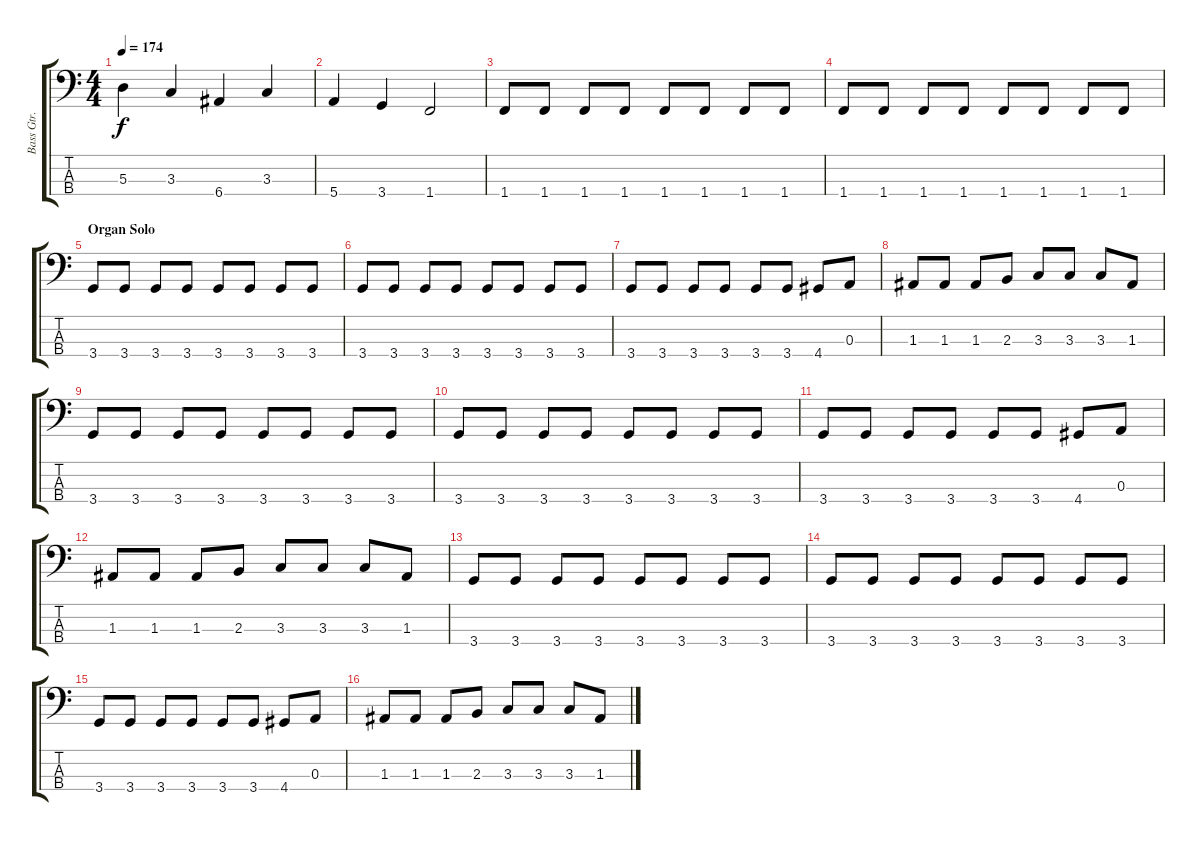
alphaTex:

\track ("Bass Gtr." "Bass Gtr.") {instrument slapbass2}
\staff {score tabs}
\tuning (G2 D2 A1 E1) {hide}
\ts (4 4)
\tempo 174
\clef f4
\ks c
5.3.4{dy f} 3.3.4 6.4.4 3.3.4 |
5.4.4 3.4.4 1.4.2 |
1.4.8 1.4.8 1.4.8 1.4.8 1.4.8 1.4.8 1.4.8 1.4.8 |
1.4.8 1.4.8 1.4.8 1.4.8 1.4.8 1.4.8 1.4.8 1.4.8 |
\section ("" "Organ Solo")
3.4.8 3.4.8 3.4.8 3.4.8 3.4.8 3.4.8 3.4.8 3.4.8 |
3.4.8 3.4.8 3.4.8 3.4.8 3.4.8 3.4.8 3.4.8 3.4.8 |
3.4.8 3.4.8 3.4.8 3.4.8 3.4.8 3.4.8 4.4.8 0.3.8 |
1.3.8 1.3.8 1.3.8 2.3.8 3.3.8 3.3.8 3.3.8 1.3.8 |
3.4.8 3.4.8 3.4.8 3.4.8 3.4.8 3.4.8 3.4.8 3.4.8 |
3.4.8 3.4.8 3.4.8 3.4.8 3.4.8 3.4.8 3.4.8 3.4.8 |
3.4.8 3.4.8 3.4.8 3.4.8 3.4.8 3.4.8 4.4.8 0.3.8 |
1.3.8 1.3.8 1.3.8 2.3.8 3.3.8 3.3.8 3.3.8 1.3.8 |
3.4.8 3.4.8 3.4.8 3.4.8 3.4.8 3.4.8 3.4.8 3.4.8 |
3.4.8 3.4.8 3.4.8 3.4.8 3.4.8 3.4.8 3.4.8 3.4.8 |
3.4.8 3.4.8 3.4.8 3.4.8 3.4.8 3.4.8 4.4.8 0.3.8 |
1.3.8 1.3.8 1.3.8 2.3.8 3.3.8 3.3.8 3.3.8 1.3.8
